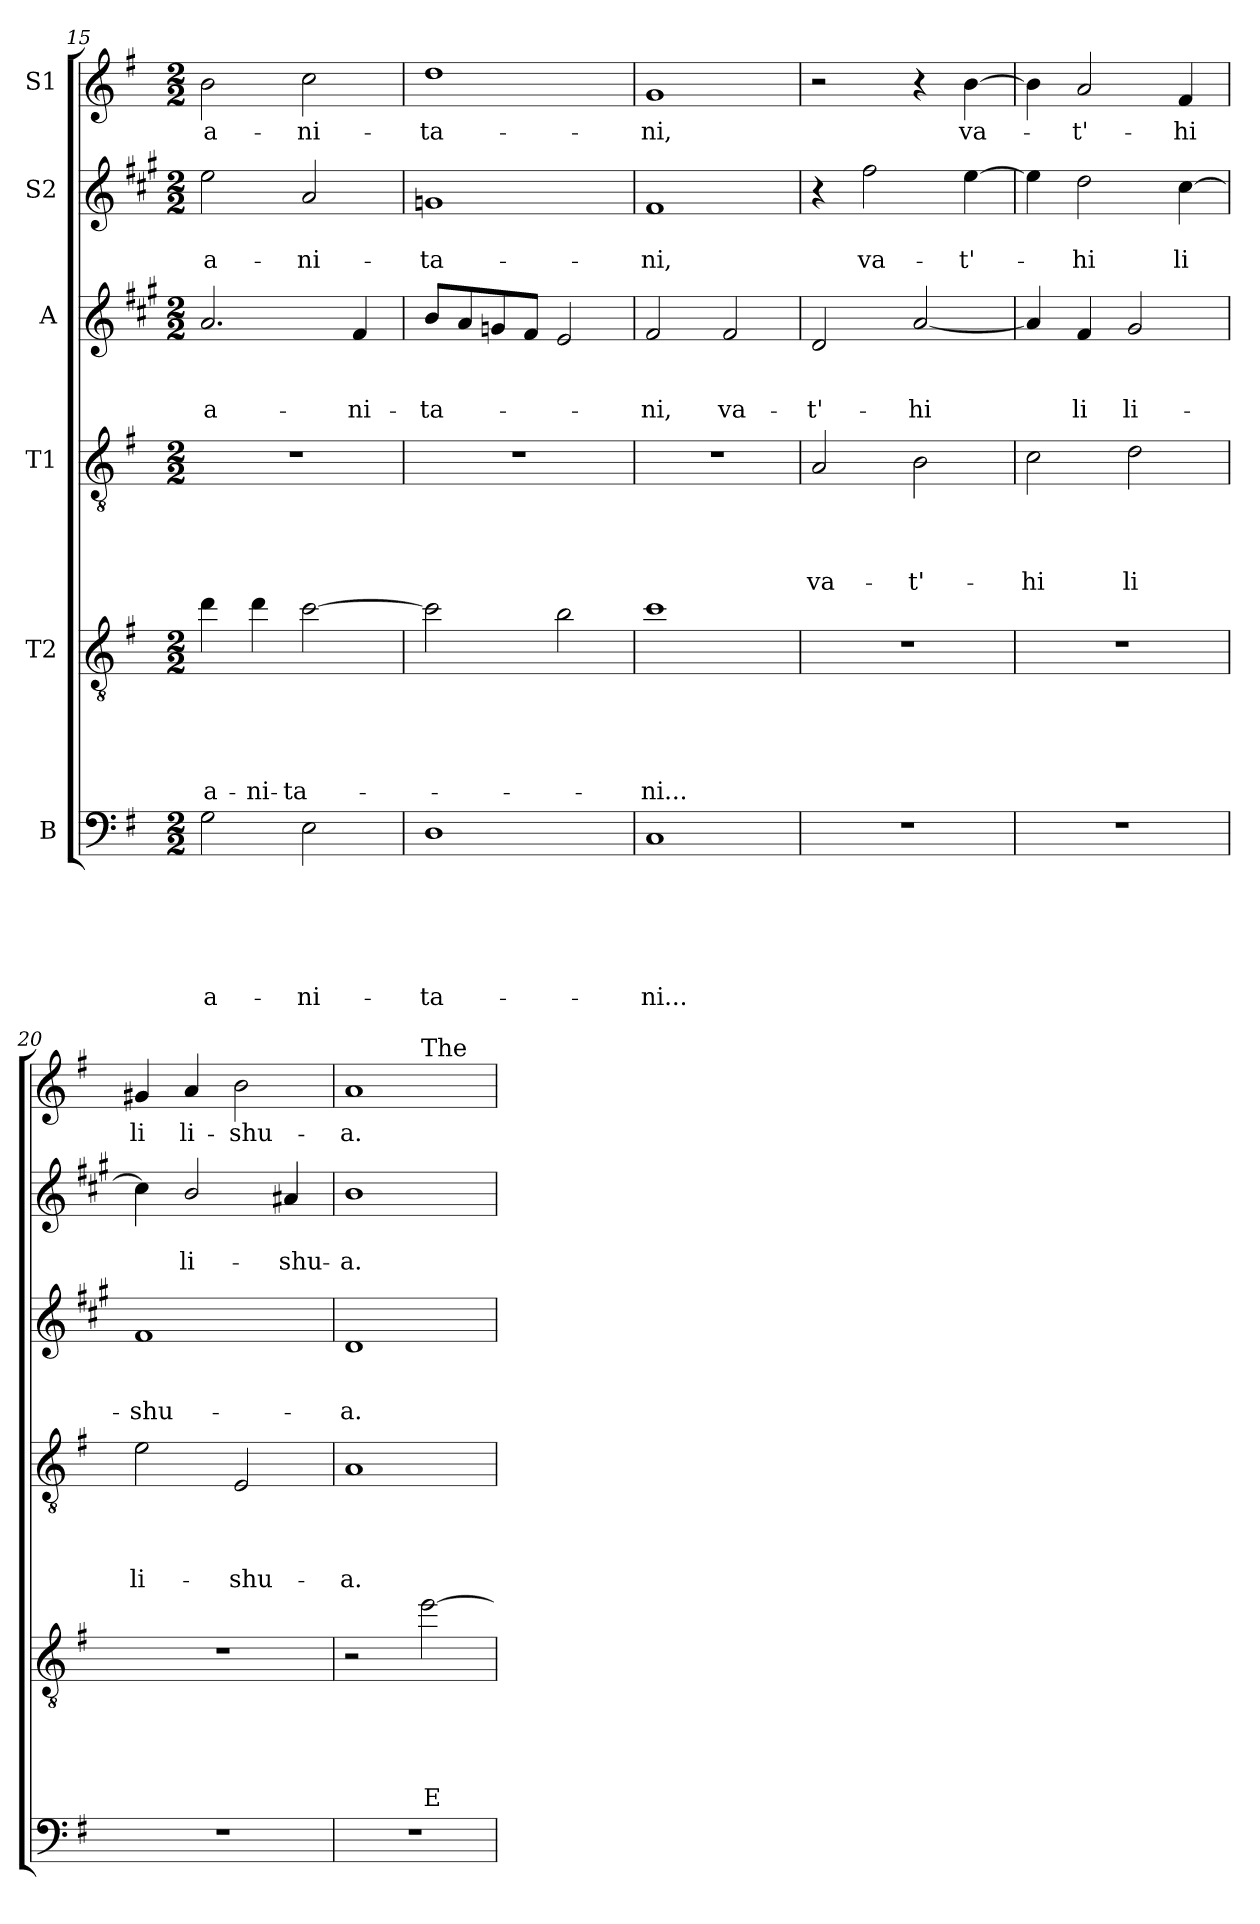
**kern	**text	**text	**text	**text	**text	**text	**kern	**text	**text	**text	**text	**text	**kern	**text	**text	**text	**text	**kern	**text	**text	**text	**kern	**text	**text	**kern	**text
*part6	*part6	*part6	*part6	*part6	*part6	*part6	*part5	*part5	*part5	*part5	*part5	*part5	*part4	*part4	*part4	*part4	*part4	*part3	*part3	*part3	*part3	*part2	*part2	*part2	*part1	*part1
*staff6	*staff6	*staff6	*staff6	*staff6	*staff6	*staff6	*staff5	*staff5	*staff5	*staff5	*staff5	*staff5	*staff4	*staff4	*staff4	*staff4	*staff4	*staff3	*staff3	*staff3	*staff3	*staff2	*staff2	*staff2	*staff1	*staff1
*I"B	*	*	*	*	*	*	*I"T2	*	*	*	*	*	*I"T1	*	*	*	*	*I"A	*	*	*	*I"S2	*	*	*I"S1	*
!!LO:PB:g=z
*clefF4	*	*	*	*	*	*	*clefGv2	*	*	*	*	*	*clefGv2	*	*	*	*	*clefG2	*	*	*	*clefG2	*	*	*clefG2	*
*	*	*	*	*	*	*	*ITrd8c14	*	*	*	*	*	*	*	*	*	*	*ITrd1c2	*	*	*	*ITrd1c2	*	*	*	*
*k[f#]	*	*	*	*	*	*	*k[f#]	*	*	*	*	*	*k[f#]	*	*	*	*	*k[f#]	*	*	*	*k[f#]	*	*	*k[f#]	*
*G:	*	*	*	*	*	*	*G:	*	*	*	*	*	*G:	*	*	*	*	*G:	*	*	*	*G:	*	*	*G:	*
*M2/2	*	*	*	*	*	*	*M2/2	*	*	*	*	*	*M2/2	*	*	*	*	*M2/2	*	*	*	*M2/2	*	*	*M2/2	*
=15	=15	=15	=15	=15	=15	=15	=15	=15	=15	=15	=15	=15	=15	=15	=15	=15	=15	=15	=15	=15	=15	=15	=15	=15	=15	=15
!	!	!	!	!	!	!LO:LY:b	!	!	!	!	!	!LO:LY:b	!	!	!	!	!	!	!	!	!LO:LY:b	!	!	!LO:LY:b	!	!LO:LY:b
2G\	.	.	.	.	.	a-	4d\	.	.	.	.	a-	1r	.	.	.	.	2.g/	.	.	a-	2dd\	.	a-	2b\	a-
!	!	!	!	!	!	!	!	!	!	!	!	!LO:LY:b	!	!	!	!	!	!	!	!	!	!	!	!	!	!
.	.	.	.	.	.	.	4d\	.	.	.	.	-ni-	.	.	.	.	.	.	.	.	.	.	.	.	.	.
!	!	!	!	!	!	!LO:LY:b	!	!	!	!	!	!LO:LY:b	!	!	!	!	!	!	!	!	!	!	!	!LO:LY:b	!	!LO:LY:b
2E\	.	.	.	.	.	-ni-	[2c\	.	.	.	.	-ta-	.	.	.	.	.	.	.	.	.	2g/	.	-ni-	2cc\	-ni-
!	!	!	!	!	!	!	!	!	!	!	!	!	!	!	!	!	!	!	!	!	!LO:LY:b	!	!	!	!	!
.	.	.	.	.	.	.	.	.	.	.	.	.	.	.	.	.	.	4e/	.	.	-ni-	.	.	.	.	.
=16	=16	=16	=16	=16	=16	=16	=16	=16	=16	=16	=16	=16	=16	=16	=16	=16	=16	=16	=16	=16	=16	=16	=16	=16	=16	=16
!	!	!	!	!	!	!LO:LY:b	!	!	!	!	!	!	!	!	!	!	!	!	!	!	!LO:LY:b	!	!	!LO:LY:b	!	!LO:LY:b
1D	.	.	.	.	.	-ta-	2c\]	.	.	.	.	.	1r	.	.	.	.	8a/L	.	.	-ta-	1fn	.	-ta-	1dd	-ta-
.	.	.	.	.	.	.	.	.	.	.	.	.	.	.	.	.	.	8g/	.	.	.	.	.	.	.	.
.	.	.	.	.	.	.	.	.	.	.	.	.	.	.	.	.	.	8fn/	.	.	.	.	.	.	.	.
.	.	.	.	.	.	.	.	.	.	.	.	.	.	.	.	.	.	8e/J	.	.	.	.	.	.	.	.
.	.	.	.	.	.	.	2B\	.	.	.	.	.	.	.	.	.	.	2d/	.	.	.	.	.	.	.	.
=17	=17	=17	=17	=17	=17	=17	=17	=17	=17	=17	=17	=17	=17	=17	=17	=17	=17	=17	=17	=17	=17	=17	=17	=17	=17	=17
!	!	!	!	!	!	!LO:LY:b	!	!	!	!	!	!LO:LY:b	!	!	!	!	!	!	!	!	!LO:LY:b	!	!	!LO:LY:b	!	!LO:LY:b
1C	.	.	.	.	.	-ni...	1c	.	.	.	.	-ni...	1r	.	.	.	.	2e/	.	.	-ni,	1e	.	-ni,	1g	-ni,
!	!	!	!	!	!	!	!	!	!	!	!	!	!	!	!	!	!	!	!	!	!LO:LY:b	!	!	!	!	!
.	.	.	.	.	.	.	.	.	.	.	.	.	.	.	.	.	.	2e/	.	.	va-	.	.	.	.	.
=18	=18	=18	=18	=18	=18	=18	=18	=18	=18	=18	=18	=18	=18	=18	=18	=18	=18	=18	=18	=18	=18	=18	=18	=18	=18	=18
!	!	!	!	!	!	!	!	!	!	!	!	!	!	!	!	!	!LO:LY:b	!	!	!	!LO:LY:b	!	!	!	!	!
1r	.	.	.	.	.	.	1r	.	.	.	.	.	2A/	.	.	.	va-	2c/	.	.	-t'-	4r	.	.	2r	.
!	!	!	!	!	!	!	!	!	!	!	!	!	!	!	!	!	!	!	!	!	!	!	!	!LO:LY:b	!	!
.	.	.	.	.	.	.	.	.	.	.	.	.	.	.	.	.	.	.	.	.	.	2ee\	.	va-	.	.
!	!	!	!	!	!	!	!	!	!	!	!	!	!	!	!	!	!LO:LY:b	!	!	!	!LO:LY:b	!	!	!	!	!
.	.	.	.	.	.	.	.	.	.	.	.	.	2B\	.	.	.	-t'-	[2g/	.	.	-hi	.	.	.	4r	.
!	!	!	!	!	!	!	!	!	!	!	!	!	!	!	!	!	!	!	!	!	!	!	!	!LO:LY:b	!	!LO:LY:b
.	.	.	.	.	.	.	.	.	.	.	.	.	.	.	.	.	.	.	.	.	.	[4dd\	.	-t'-	[4b\	va-
=19	=19	=19	=19	=19	=19	=19	=19	=19	=19	=19	=19	=19	=19	=19	=19	=19	=19	=19	=19	=19	=19	=19	=19	=19	=19	=19
!	!	!	!	!	!	!	!	!	!	!	!	!	!	!	!	!	!LO:LY:b	!	!	!	!	!	!	!	!	!
1r	.	.	.	.	.	.	1r	.	.	.	.	.	2c\	.	.	.	-hi	4g/]	.	.	.	4dd\]	.	.	4b\]	.
!	!	!	!	!	!	!	!	!	!	!	!	!	!	!	!	!	!	!	!	!	!LO:LY:b	!	!	!LO:LY:b	!	!LO:LY:b
.	.	.	.	.	.	.	.	.	.	.	.	.	.	.	.	.	.	4e/	.	.	li	2cc\	.	-hi	2a/	-t'-
!	!	!	!	!	!	!	!	!	!	!	!	!	!	!	!	!	!LO:LY:b	!	!	!	!LO:LY:b	!	!	!	!	!
.	.	.	.	.	.	.	.	.	.	.	.	.	2d\	.	.	.	li	2f#/	.	.	li-	.	.	.	.	.
!	!	!	!	!	!	!	!	!	!	!	!	!	!	!	!	!	!	!	!	!	!	!	!	!LO:LY:b	!	!LO:LY:b
.	.	.	.	.	.	.	.	.	.	.	.	.	.	.	.	.	.	.	.	.	.	[4b\	.	li	4f#/	-hi
=20	=20	=20	=20	=20	=20	=20	=20	=20	=20	=20	=20	=20	=20	=20	=20	=20	=20	=20	=20	=20	=20	=20	=20	=20	=20	=20
!	!	!	!	!	!	!	!	!	!	!	!	!	!	!	!	!	!LO:LY:b	!	!	!	!LO:LY:b	!	!	!	!	!LO:LY:b
1r	.	.	.	.	.	.	1r	.	.	.	.	.	2e\	.	.	.	li-	1e	.	.	-shu-	4b\]	.	.	4g#X/	li
!	!	!	!	!	!	!	!	!	!	!	!	!	!	!	!	!	!	!	!	!	!	!	!	!LO:LY:b	!	!LO:LY:b
.	.	.	.	.	.	.	.	.	.	.	.	.	.	.	.	.	.	.	.	.	.	2a/	.	li-	4a/	li-
!	!	!	!	!	!	!	!	!	!	!	!	!	!	!	!	!	!LO:LY:b	!	!	!	!	!	!	!	!	!LO:LY:b
.	.	.	.	.	.	.	.	.	.	.	.	.	2E/	.	.	.	-shu-	.	.	.	.	.	.	.	2b\	-shu-
!	!	!	!	!	!	!	!	!	!	!	!	!	!	!	!	!	!	!	!	!	!	!	!	!LO:LY:b	!	!
.	.	.	.	.	.	.	.	.	.	.	.	.	.	.	.	.	.	.	.	.	.	4g#X/	.	-shu-	.	.
!!LO:PB:g=z
=21	=21	=21	=21	=21	=21	=21	=21	=21	=21	=21	=21	=21	=21	=21	=21	=21	=21	=21	=21	=21	=21	=21	=21	=21	=21	=21
!	!	!	!	!	!	!	!	!	!	!	!	!	!	!	!	!	!LO:LY:b	!	!	!	!LO:LY:b	!	!	!LO:LY:b	!	!LO:LY:b
*	*	*	*	*	*	*	*	*	*	*	*	*	*	*	*	*	*	*	*	*	*	*	*	*	*^	*
1r	.	.	.	.	.	.	2r	.	.	.	.	.	1A	.	.	.	-a.	1c	.	.	-a.	1a	.	-a.	1a	2ryy	-a.
!	!	!	!	!	!	!	!	!	!	!	!	!	!	!	!	!	!	!	!	!	!	!	!	!	!	!LO:TX:a:t=The	!
!	!	!	!	!	!	!	!	!	!	!	!	!LO:LY:b	!	!	!	!	!	!	!	!	!	!	!	!	!	!	!
.	.	.	.	.	.	.	[2e\	.	.	.	.	E-	.	.	.	.	.	.	.	.	.	.	.	.	.	2ryy	.
*	*	*	*	*	*	*	*	*	*	*	*	*	*	*	*	*	*	*	*	*	*	*	*	*	*v	*v	*
=	=	=	=	=	=	=	=	=	=	=	=	=	=	=	=	=	=	=	=	=	=	=	=	=	=	=
*-	*-	*-	*-	*-	*-	*-	*-	*-	*-	*-	*-	*-	*-	*-	*-	*-	*-	*-	*-	*-	*-	*-	*-	*-	*-	*-
